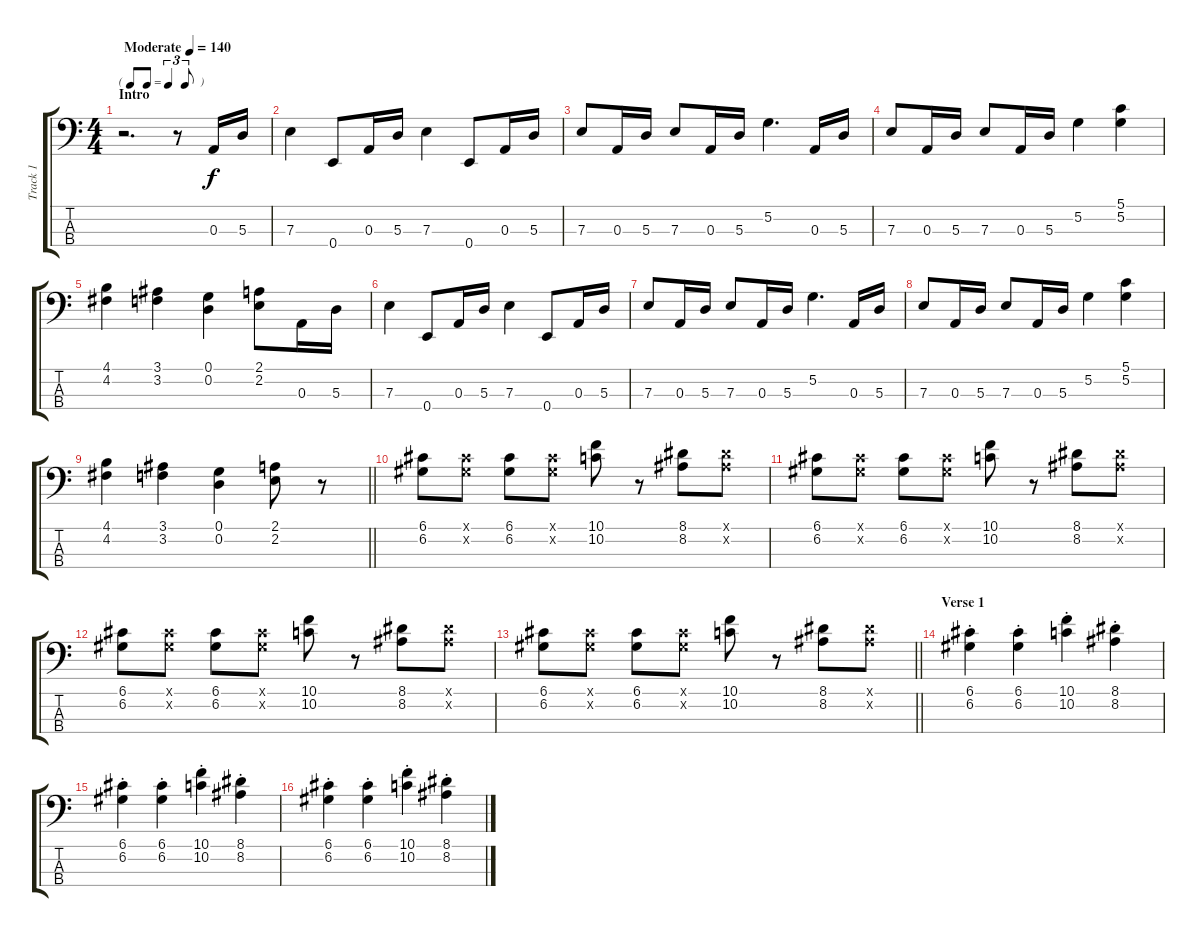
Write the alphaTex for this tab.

\track ("Track 1" "Track 1") {instrument electricbassfinger}
\staff {score tabs}
\tuning (G2 D2 A1 E1) {hide}
\ts (4 4)
\tf triplet8th
\section ("" "Intro")
\tempo (140 "Moderate")
\clef f4
\ks c
r.2{d dy f instrument electricbassfinger} r.8 0.3.16 5.3.16 |
7.3.4 0.4.8 0.3.16 5.3.16 7.3.4 0.4.8 0.3.16 5.3.16 |
7.3.8 0.3.16 5.3.16 7.3.8 0.3.16 5.3.16 5.2.4{d} 0.3.16 5.3.16 |
7.3.8 0.3.16 5.3.16 7.3.8 0.3.16 5.3.16 5.2.4 (5.1 5.2).4 |
(4.1 4.2).4 (3.1 3.2).4 (0.1 0.2).4 (2.1 2.2).8 0.3.16 5.3.16 |
7.3.4 0.4.8 0.3.16 5.3.16 7.3.4 0.4.8 0.3.16 5.3.16 |
7.3.8 0.3.16 5.3.16 7.3.8 0.3.16 5.3.16 5.2.4{d} 0.3.16 5.3.16 |
7.3.8 0.3.16 5.3.16 7.3.8 0.3.16 5.3.16 5.2.4 (5.1 5.2).4 |
\barLineRight lightlight
(4.1 4.2).4 (3.1 3.2).4 (0.1 0.2).4 (2.1 2.2).8 r.8 |
(6.1 6.2).8{instrument slapbass1} (6.1{x} 6.2{x}).8 (6.1 6.2).8 (6.1{x} 6.2{x}).8 (10.1 10.2).8 r.8 (8.1 8.2).8 (8.1{x} 8.2{x}).8 |
(6.1 6.2).8 (6.1{x} 6.2{x}).8 (6.1 6.2).8 (6.1{x} 6.2{x}).8 (10.1 10.2).8 r.8 (8.1 8.2).8 (8.1{x} 8.2{x}).8 |
(6.1 6.2).8 (6.1{x} 6.2{x}).8 (6.1 6.2).8 (6.1{x} 6.2{x}).8 (10.1 10.2).8 r.8 (8.1 8.2).8 (8.1{x} 8.2{x}).8 |
\barLineRight lightlight
(6.1 6.2).8 (6.1{x} 6.2{x}).8 (6.1 6.2).8 (6.1{x} 6.2{x}).8 (10.1 10.2).8 r.8 (8.1 8.2).8 (8.1{x} 8.2{x}).8 |
\section ("" "Verse 1")
(6.1{st} 6.2{st}).4{instrument electricbassfinger} (6.1{st} 6.2{st}).4 (10.1{st} 10.2{st}).4 (8.1{st} 8.2{st}).4 |
(6.1{st} 6.2{st}).4{instrument electricbassfinger} (6.1{st} 6.2{st}).4 (10.1{st} 10.2{st}).4 (8.1{st} 8.2{st}).4 |
(6.1{st} 6.2{st}).4{instrument electricbassfinger} (6.1{st} 6.2{st}).4 (10.1{st} 10.2{st}).4 (8.1{st} 8.2{st}).4
